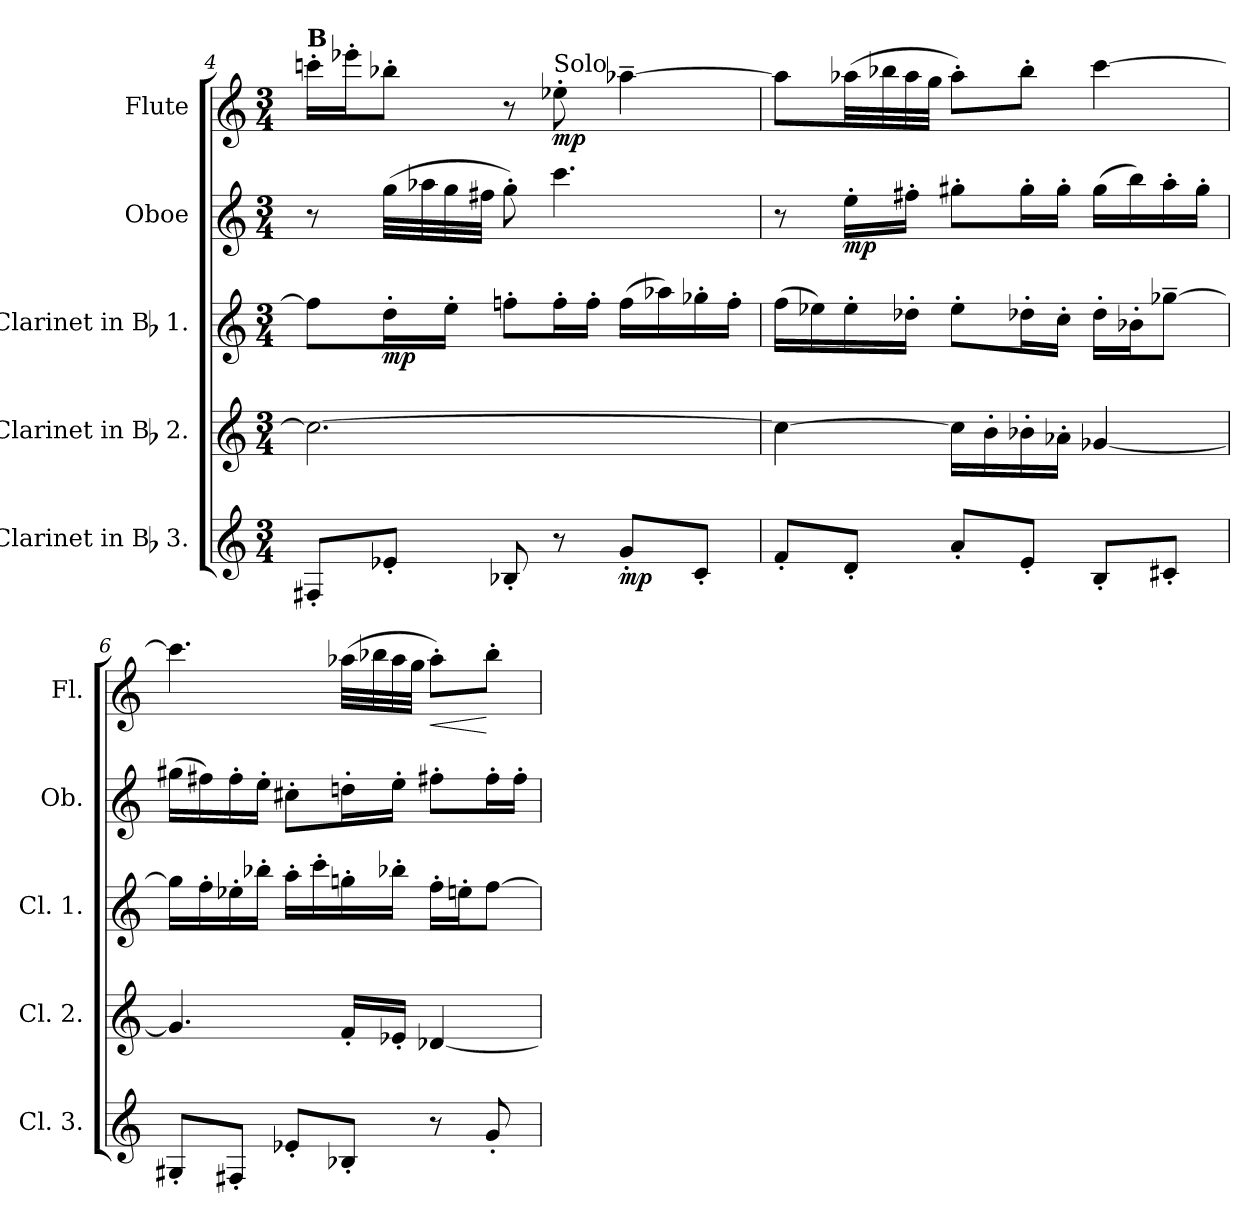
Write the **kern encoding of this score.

**kern	**dynam	**kern	**kern	**dynam	**kern	**dynam	**kern	**dynam
*part5	*part5	*part4	*part3	*part3	*part2	*part2	*part1	*part1
*staff5	*staff5	*staff4	*staff3	*staff3	*staff2	*staff2	*staff1	*staff1
*I"Clarinet in Bb 3.	*	*I"Clarinet in Bb 2.	*I"Clarinet in Bb 1.	*	*I"Oboe	*	*I"Flute	*
*I'Cl. 3.	*	*I'Cl. 2.	*I'Cl. 1.	*	*I'Ob.	*	*I'Fl.	*
*clefG2	*	*clefG2	*clefG2	*	*clefG2	*	*clefG2	*
*ITrd1c2	*	*ITrd1c2	*ITrd1c2	*	*	*	*	*
*k[b-e-]	*	*k[b-e-]	*k[b-e-]	*	*k[]	*	*k[]	*
*M3/4	*	*M3/4	*M3/4	*	*M3/4	*	*M3/4	*
=4	=4	=4	=4	=4	=4	=4	=4	=4
!	!	!	!	!	!	!	!LO:TX:a:B:t=B	!
8En'L	.	2.b-_	8eeL]	.	8r	.	16cccn'LL	.
.	.	.	.	.	.	.	16eee-X'J	.
8d-X'J	.	.	16cc'L	mp	(32ggLLL	.	8bb-X'J	.
.	.	.	.	.	32aa-X	.	.	.
.	.	.	16dd'JJ	.	32gg	.	.	.
.	.	.	.	.	32ff#XJJJ	.	.	.
8A-X'	.	.	8ee-X'L	.	8gg')	.	8r	.
!	!	!	!	!	!	!	!LO:TX:a:t=Solo	!
8r	.	.	16ee-'L	.	4.ccc	.	8ee-X'	mp
.	.	.	16ee-'JJ	.	.	.	.	.
8f'L	mp	.	(16ee-LL	.	.	.	[4aa-X~	.
.	.	.	16gg-X)	.	.	.	.	.
8B-'J	.	.	16ff-X'	.	.	.	.	.
.	.	.	16ee-'JJ	.	.	.	.	.
=5	=5	=5	=5	=5	=5	=5	=5	=5
8e-'L	.	4b-_	(16ee-LL	.	8r	.	8aa-L]	.
.	.	.	16dd-X)	.	.	.	.	.
8c'J	.	.	16dd-'	.	16ee'LL	mp	(32aa-XLL	.
.	.	.	.	.	.	.	32bb-X	.
.	.	.	16cc-X'JJ	.	16ff#X'JJ	.	32aa-	.
.	.	.	.	.	.	.	32ggJJJ	.
8g'L	.	16b-LL]	8dd-'L	.	8gg#X'L	.	8aa-'L)	.
.	.	16a'	.	.	.	.	.	.
8d'J	.	16a-X'	16cc-X'L	.	16gg#'L	.	8bb-'J	.
.	.	16g-X'JJ	16b-'JJ	.	16gg#'JJ	.	.	.
8A'L	.	[4f-X	16cc-'LL	.	(16gg#LL	.	[4ccc	.
.	.	.	16a-X'J	.	16bb)	.	.	.
8Bn'J	.	.	[8ff-X~J	.	16aa'	.	.	.
.	.	.	.	.	16gg#'JJ	.	.	.
=6	=6	=6	=6	=6	=6	=6	=6	=6
8F#X'L	.	4.f-]	16ff-LL]	.	(16gg#XLL	.	4.ccc]	.
.	.	.	16ee-'	.	16ff#X)	.	.	.
8En'J	.	.	16dd-X'	.	16ff#'	.	.	.
.	.	.	16aa-X'JJ	.	16ee'JJ	.	.	.
8d-X'L	.	.	16gg'LL	.	8cc#X'L	.	.	.
.	.	.	16bb-'	.	.	.	.	.
8A-X'J	.	16e-'LL	16ffn'	.	16ddn'L	.	(32aa-XLLL	.
.	.	.	.	.	.	.	32bb-X	.
.	.	16d-X'JJ	16aa-X'JJ	.	16ee'JJ	.	32aa-	.
.	.	.	.	.	.	.	32ggJJJ	.
!	!	!	!	!	!	!	!	!LO:HP:b
8r	.	[4c-X	16ee-'LL	.	8ff#X'L	.	8aa-'L)	<
.	.	.	16ddn'J	.	.	.	.	.
8f'	.	.	[8ee-J	.	16ff#'L	.	8bb-'J	[
.	.	.	.	.	16ff#'JJ	.	.	.
=	=	=	=	=	=	=	=	=
*-	*-	*-	*-	*-	*-	*-	*-	*-
